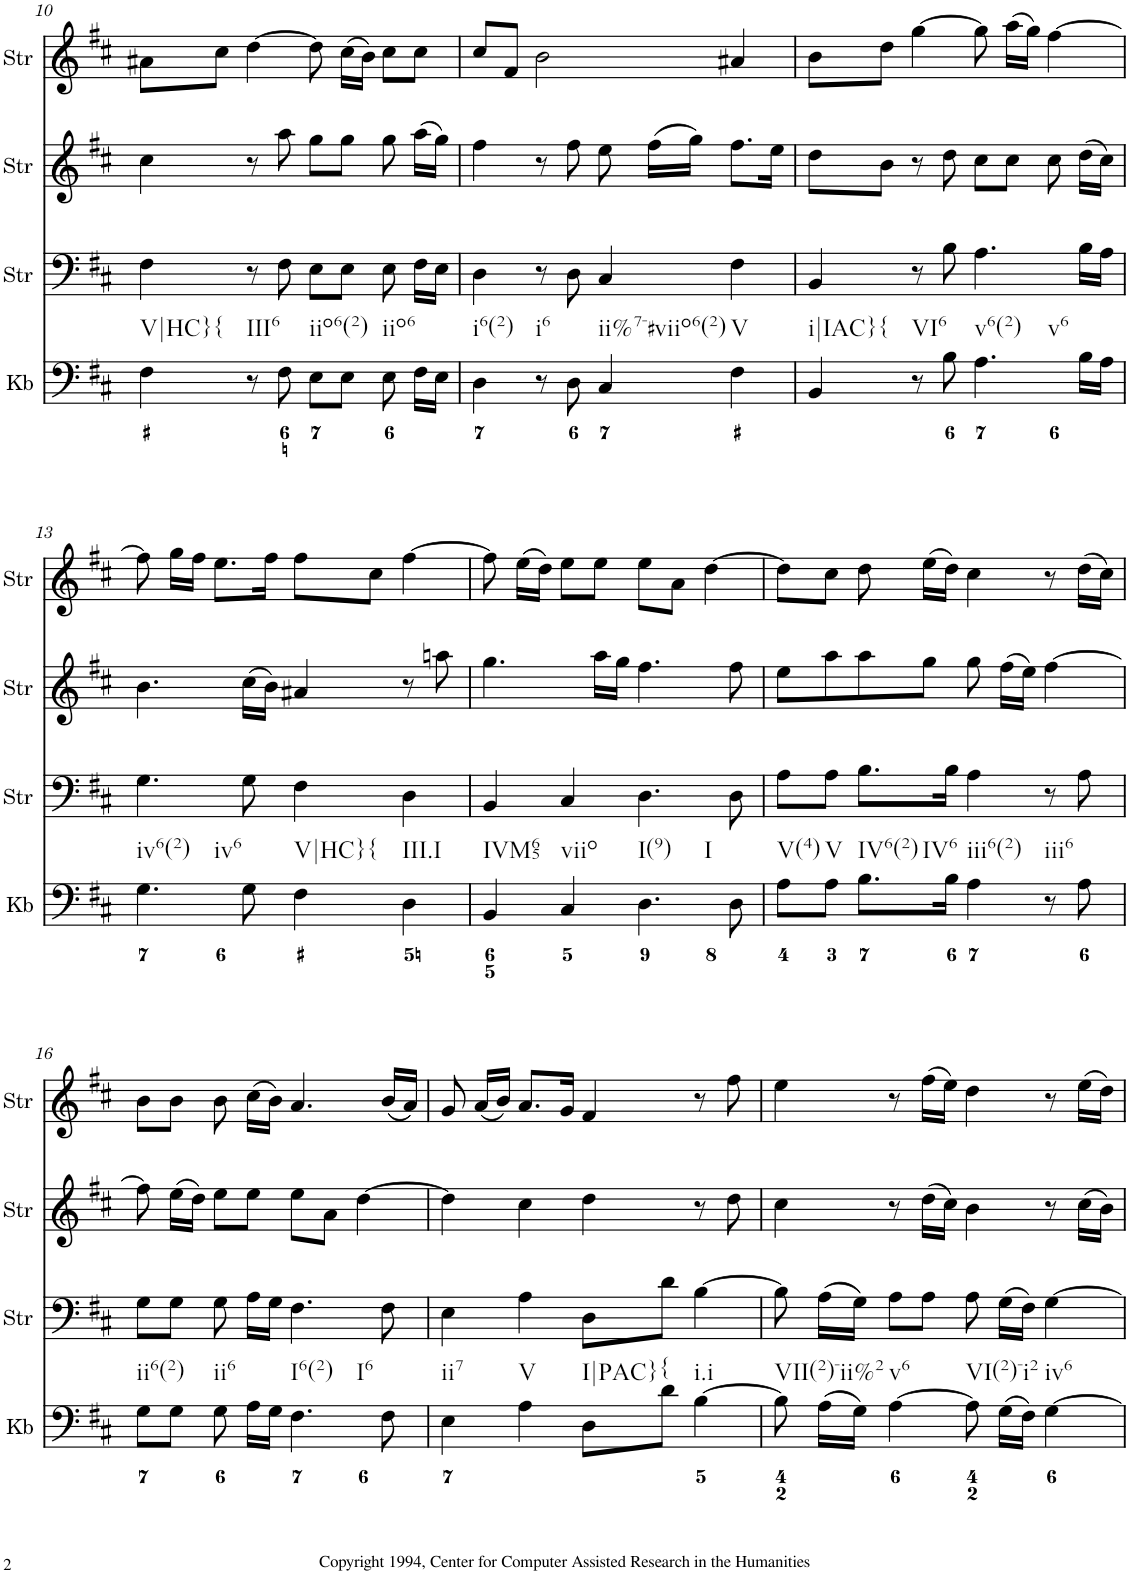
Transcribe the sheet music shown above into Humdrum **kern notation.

**kern	**kern	**kern	**kern
*part4	*part3	*part2	*part1
*staff4	*staff3	*staff2	*staff1
*I"Keyboard	*I"StringInstrument	*I"StringInstrument	*I"StringInstrument
*I'Kb	*I'Str	*I'Str	*I'Str
!!LO:PB:g=z
*clefF4	*clefF4	*clefG2	*clefG2
*k[f#c#]	*k[f#c#]	*k[f#c#]	*k[f#c#]
*M4/4	*M4/4	*M4/4	*M4/4
=10	=10	=10	=10
!LO:TX:b:t=V|HC}	!	!	!
!LO:TX:b:t={	!	!	!
4F#\	4F#\	4cc#\	8a#X\L
.	.	.	8cc#\J
!LO:TX:b:t=III6	!	!	!
8r	8r	8r	[4dd\
8F#\	8F#\	8aa\	.
!LO:TX:b:t=iio6(2)	!	!	!
8E\L	8E\L	8gg\L	8dd\]
8E\J	8E\J	8gg\J	(16cc#\LL
.	.	.	16b\JJ)
!LO:TX:b:t=iio6	!	!	!
8E\	8E\	8gg\	8cc#\L
16F#\LL	16F#\LL	(16aa\LL	8cc#\J
16E\JJ	16E\JJ	16gg\JJ)	.
=11	=11	=11	=11
!LO:TX:b:t=i6(2)	!	!	!
4D\	4D\	4ff#\	8cc#/L
.	.	.	8f#/J
!LO:TX:b:t=i6	!	!	!
8r	8r	8r	2b\
8D\	8D\	8ff#\	.
!LO:TX:b:t=ii%7-#viio6(2)	!	!	!
4C#/	4C#/	8ee\	.
.	.	(16ff#\LL	.
.	.	16gg\JJ)	.
!LO:TX:b:t=V	!	!	!
4F#\	4F#\	8.ff#\L	4a#X/
.	.	16ee\Jk	.
=12	=12	=12	=12
!LO:TX:b:t=i|IAC}	!	!	!
!LO:TX:b:t={	!	!	!
4BB/	4BB/	8dd\L	8b\L
.	.	8b\J	8dd\J
!LO:TX:b:t=VI6	!	!	!
8r	8r	8r	[4gg\
8B\	8B\	8dd\	.
!LO:TX:b:t=v6(2)	!	!	!
!LO:TX:b:t=v6	!	!	!
4.A\	4.A\	8cc#\L	8gg\]
.	.	8cc#\J	(16aa\LL
.	.	.	16gg\JJ)
.	.	8cc#\	[4ff#\
16B\LL	16B\LL	(16dd\LL	.
16A\JJ	16A\JJ	16cc#\JJ)	.
!!LO:LB:g=z
=13	=13	=13	=13
!LO:TX:b:t=iv6(2)	!	!	!
!LO:TX:b:t=iv6	!	!	!
4.G\	4.G\	4.b\	8ff#\]
.	.	.	16gg\LL
.	.	.	16ff#\JJ
.	.	.	8.ee\L
8G\	8G\	(16cc#\LL	.
.	.	16b\JJ)	16ff#\Jk
!LO:TX:b:t=V|HC}	!	!	!
!LO:TX:b:t={	!	!	!
4F#\	4F#\	4a#X/	8ff#\L
.	.	.	8cc#\J
!LO:TX:b:t=III.I	!	!	!
4D\	4D\	8r	[4ff#\
.	.	8aan\	.
=14	=14	=14	=14
!LO:TX:b:t=IVM65	!	!	!
4BB/	4BB/	4.gg\	8ff#\]
.	.	.	(16ee\LL
.	.	.	16dd\JJ)
!LO:TX:b:t=viio	!	!	!
4C#/	4C#/	.	8ee\L
.	.	16aa\LL	8ee\J
.	.	16gg\JJ	.
!LO:TX:b:t=I(9)	!	!	!
!LO:TX:b:t=I	!	!	!
4.D\	4.D\	4.ff#\	8ee\L
.	.	.	8a\J
.	.	.	[4dd\
8D\	8D\	8ff#\	.
=15	=15	=15	=15
!LO:TX:b:t=V(4)	!	!	!
8A\L	8A\L	8ee\L	8dd\L]
!LO:TX:b:t=V	!	!	!
8A\J	8A\J	8aa\	8cc#\J
!LO:TX:b:t=IV6(2)	!	!	!
!LO:TX:b:t=IV6	!	!	!
8.B\L	8.B\L	8aa\	8dd\
.	.	8gg\J	(16ee\LL
16B\Jk	16B\Jk	.	16dd\JJ)
!LO:TX:b:t=iii6(2)	!	!	!
4A\	4A\	8gg\	4cc#\
.	.	(16ff#\LL	.
.	.	16ee\JJ)	.
!LO:TX:b:t=iii6	!	!	!
8r	8r	[4ff#\	8r
8A\	8A\	.	(16dd\LL
.	.	.	16cc#\JJ)
!!LO:LB:g=z
=16	=16	=16	=16
!LO:TX:b:t=ii6(2)	!	!	!
8G\L	8G\L	8ff#\]	8b\L
8G\J	8G\J	(16ee\LL	8b\J
.	.	16dd\JJ)	.
!LO:TX:b:t=ii6	!	!	!
8G\	8G\	8ee\L	8b\
16A\LL	16A\LL	8ee\J	(16cc#\LL
16G\JJ	16G\JJ	.	16b\JJ)
!LO:TX:b:t=I6(2)	!	!	!
!LO:TX:b:t=I6	!	!	!
4.F#\	4.F#\	8ee\L	4.a/
.	.	8a\J	.
.	.	[4dd\	.
8F#\	8F#\	.	(16b/LL
.	.	.	16a/JJ)
=17	=17	=17	=17
!LO:TX:b:t=ii7	!	!	!
4E\	4E\	4dd\]	8g/
.	.	.	(16a/LL
.	.	.	16b/JJ)
!LO:TX:b:t=V	!	!	!
4A\	4A\	4cc#\	8.a/L
.	.	.	16g/Jk
!LO:TX:b:t=I|PAC}	!	!	!
8D\L	8D\L	4dd\	4f#/
!LO:TX:b:t={	!	!	!
8d\J	8d\J	.	.
!LO:TX:b:t=i.i	!	!	!
[4B\	[4B\	8r	8r
.	.	8dd\	8ff#\
=18	=18	=18	=18
!LO:TX:b:t=VII(2)-ii%2	!	!	!
8B\]	8B\]	4cc#\	4ee\
(16A\LL	(16A\LL	.	.
16G\JJ)	16G\JJ)	.	.
!LO:TX:b:t=v6	!	!	!
[4A\	8A\L	8r	8r
.	8A\J	(16dd\LL	(16ff#\LL
.	.	16cc#\JJ)	16ee\JJ)
!LO:TX:b:t=VI(2)-i2	!	!	!
8A\]	8A\	4b\	4dd\
(16G\LL	(16G\LL	.	.
16F#\JJ)	16F#\JJ)	.	.
!LO:TX:b:t=iv6	!	!	!
[4G\	[4G\	8r	8r
.	.	(16cc#\LL	(16ee\LL
.	.	16b\JJ)	16dd\JJ)
=	=	=	=
*-	*-	*-	*-
